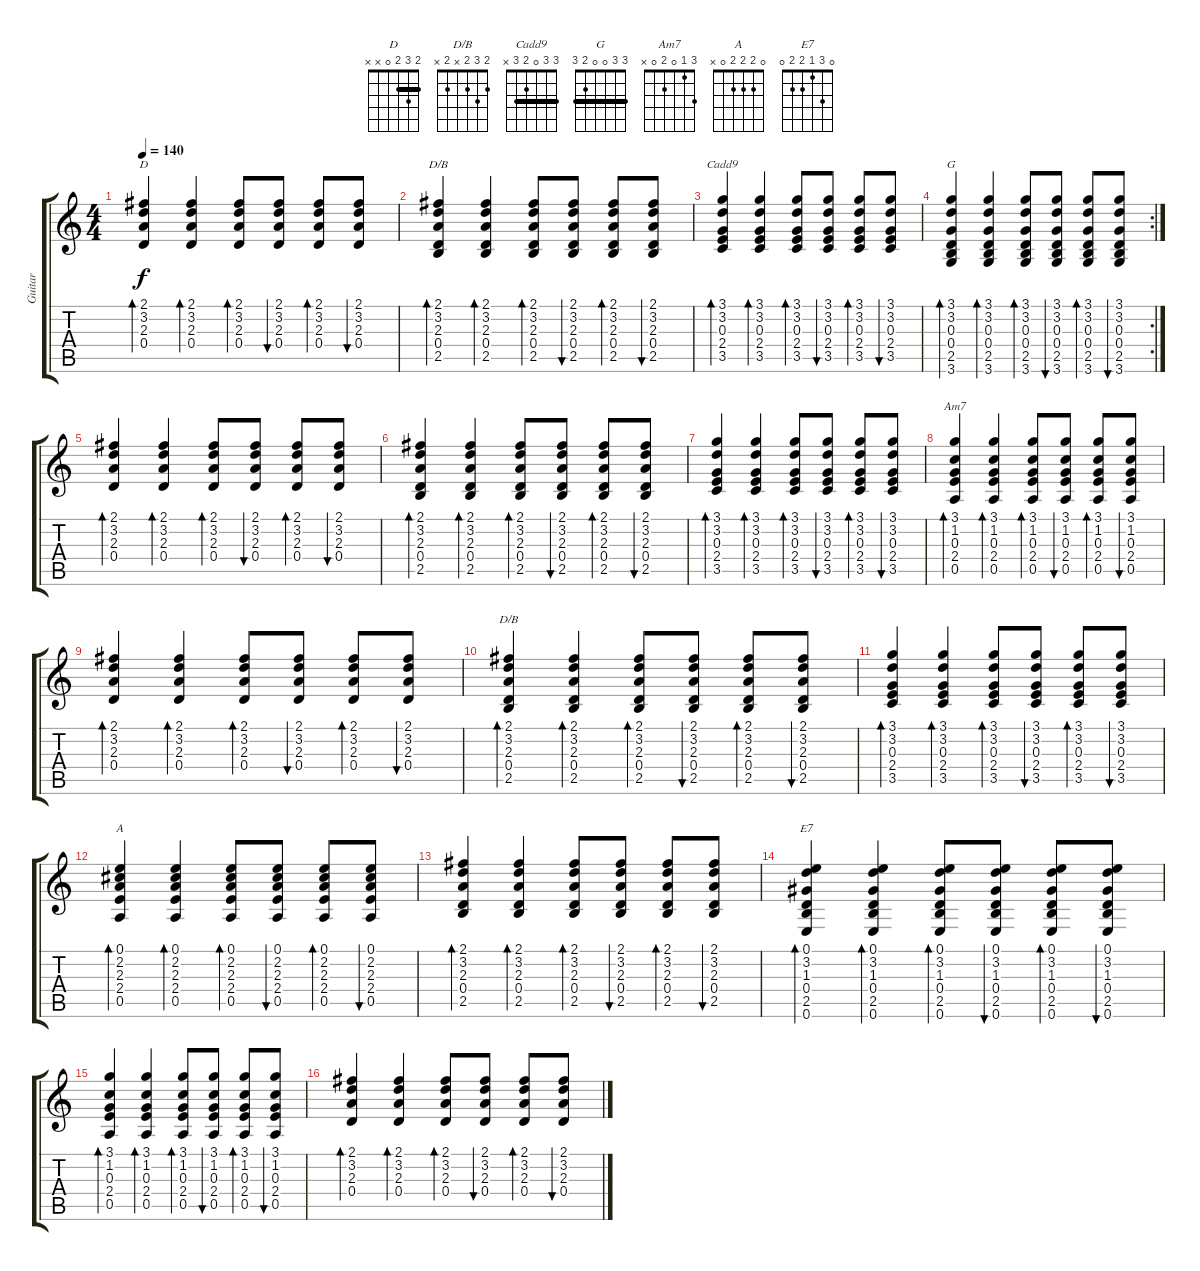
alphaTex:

\track ("Guitar" "Guitar") {instrument acousticguitarsteel}
\staff {score tabs}
\tuning (E4 B3 G3 D3 A2 E2) {hide}
\chord ("D" 2 3 2 0 x x) {barre 2}
\chord ("D/B" 2 3 2 0 2 x)
\chord ("Cadd9" 3 3 0 2 3 x) {barre 3}
\chord ("G" 3 3 0 0 2 3) {barre 3}
\chord ("Am7" 3 1 0 2 0 x)
\chord ("D/B" 2 3 2 x 2 x)
\chord ("A" 0 2 2 2 0 x)
\chord ("E7" 0 3 1 2 2 0)
\ts (4 4)
\tempo 140
\clef g2
\ks c
(2.1 3.2 2.3 0.4).4{bd 60 ch "D" dy f instrument acousticguitarsteel} (2.1 3.2 2.3 0.4).4{bd 60} (2.1 3.2 2.3 0.4).8{bd 60} (2.1 3.2 2.3 0.4).8{bu 60} (2.1 3.2 2.3 0.4).8{bd 60} (2.1 3.2 2.3 0.4).8{bu 60} |
(2.1 3.2 2.3 0.4 2.5).4{bd 60 ch "D/B"} (2.1 3.2 2.3 0.4 2.5).4{bd 60} (2.1 3.2 2.3 0.4 2.5).8{bd 60} (2.1 3.2 2.3 0.4 2.5).8{bu 60} (2.1 3.2 2.3 0.4 2.5).8{bd 60} (2.1 3.2 2.3 0.4 2.5).8{bu 60} |
(3.1 3.2 0.3 2.4 3.5).4{bd 60 ch "Cadd9"} (3.1 3.2 0.3 2.4 3.5).4{bd 60} (3.1 3.2 0.3 2.4 3.5).8{bd 60} (3.1 3.2 0.3 2.4 3.5).8{bu 60} (3.1 3.2 0.3 2.4 3.5).8{bd 60} (3.1 3.2 0.3 2.4 3.5).8{bu 60} |
\rc 2
(3.1 3.2 0.3 0.4 2.5 3.6).4{bd 60 ch "G"} (3.1 3.2 0.3 0.4 2.5 3.6).4{bd 60} (3.1 3.2 0.3 0.4 2.5 3.6).8{bd 60} (3.1 3.2 0.3 0.4 2.5 3.6).8{bu 60} (3.1 3.2 0.3 0.4 2.5 3.6).8{bd 60} (3.1 3.2 0.3 0.4 2.5 3.6).8{bu 60} |
(2.1 3.2 2.3 0.4).4{bd 60} (2.1 3.2 2.3 0.4).4{bd 60} (2.1 3.2 2.3 0.4).8{bd 60} (2.1 3.2 2.3 0.4).8{bu 60} (2.1 3.2 2.3 0.4).8{bd 60} (2.1 3.2 2.3 0.4).8{bu 60} |
(2.1 3.2 2.3 0.4 2.5).4{bd 60} (2.1 3.2 2.3 0.4 2.5).4{bd 60} (2.1 3.2 2.3 0.4 2.5).8{bd 60} (2.1 3.2 2.3 0.4 2.5).8{bu 60} (2.1 3.2 2.3 0.4 2.5).8{bd 60} (2.1 3.2 2.3 0.4 2.5).8{bu 60} |
(3.1 3.2 0.3 2.4 3.5).4{bd 60} (3.1 3.2 0.3 2.4 3.5).4{bd 60} (3.1 3.2 0.3 2.4 3.5).8{bd 60} (3.1 3.2 0.3 2.4 3.5).8{bu 60} (3.1 3.2 0.3 2.4 3.5).8{bd 60} (3.1 3.2 0.3 2.4 3.5).8{bu 60} |
(3.1 1.2 0.3 2.4 0.5).4{bd 60 ch "Am7"} (3.1 1.2 0.3 2.4 0.5).4{bd 60} (3.1 1.2 0.3 2.4 0.5).8{bd 60} (3.1 1.2 0.3 2.4 0.5).8{bu 60} (3.1 1.2 0.3 2.4 0.5).8{bd 60} (3.1 1.2 0.3 2.4 0.5).8{bu 60} |
(2.1 3.2 2.3 0.4).4{bd 60} (2.1 3.2 2.3 0.4).4{bd 60} (2.1 3.2 2.3 0.4).8{bd 60} (2.1 3.2 2.3 0.4).8{bu 60} (2.1 3.2 2.3 0.4).8{bd 60} (2.1 3.2 2.3 0.4).8{bu 60} |
(2.1 3.2 2.3 0.4 2.5).4{bd 60 ch "D/B"} (2.1 3.2 2.3 0.4 2.5).4{bd 60} (2.1 3.2 2.3 0.4 2.5).8{bd 60} (2.1 3.2 2.3 0.4 2.5).8{bu 60} (2.1 3.2 2.3 0.4 2.5).8{bd 60} (2.1 3.2 2.3 0.4 2.5).8{bu 60} |
(3.1 3.2 0.3 2.4 3.5).4{bd 60} (3.1 3.2 0.3 2.4 3.5).4{bd 60} (3.1 3.2 0.3 2.4 3.5).8{bd 60} (3.1 3.2 0.3 2.4 3.5).8{bu 60} (3.1 3.2 0.3 2.4 3.5).8{bd 60} (3.1 3.2 0.3 2.4 3.5).8{bu 60} |
(0.1 2.2 2.3 2.4 0.5).4{bd 60 ch "A"} (0.1 2.2 2.3 2.4 0.5).4{bd 60} (0.1 2.2 2.3 2.4 0.5).8{bd 60} (0.1 2.2 2.3 2.4 0.5).8{bu 60} (0.1 2.2 2.3 2.4 0.5).8{bd 60} (0.1 2.2 2.3 2.4 0.5).8{bu 60} |
(2.1 3.2 2.3 0.4 2.5).4{bd 60} (2.1 3.2 2.3 0.4 2.5).4{bd 60} (2.1 3.2 2.3 0.4 2.5).8{bd 60} (2.1 3.2 2.3 0.4 2.5).8{bu 60} (2.1 3.2 2.3 0.4 2.5).8{bd 60} (2.1 3.2 2.3 0.4 2.5).8{bu 60} |
(0.1 3.2 1.3 0.4 2.5 0.6).4{bd 60 ch "E7"} (0.1 3.2 1.3 0.4 2.5 0.6).4{bd 60} (0.1 3.2 1.3 0.4 2.5 0.6).8{bd 60} (0.1 3.2 1.3 0.4 2.5 0.6).8{bu 60} (0.1 3.2 1.3 0.4 2.5 0.6).8{bd 60} (0.1 3.2 1.3 0.4 2.5 0.6).8{bu 60} |
(3.1 1.2 0.3 2.4 0.5).4{bd 60} (3.1 1.2 0.3 2.4 0.5).4{bd 60} (3.1 1.2 0.3 2.4 0.5).8{bd 60} (3.1 1.2 0.3 2.4 0.5).8{bu 60} (3.1 1.2 0.3 2.4 0.5).8{bd 60} (3.1 1.2 0.3 2.4 0.5).8{bu 60} |
(2.1 3.2 2.3 0.4).4{bd 60} (2.1 3.2 2.3 0.4).4{bd 60} (2.1 3.2 2.3 0.4).8{bd 60} (2.1 3.2 2.3 0.4).8{bu 60} (2.1 3.2 2.3 0.4).8{bd 60} (2.1 3.2 2.3 0.4).8{bu 60}
